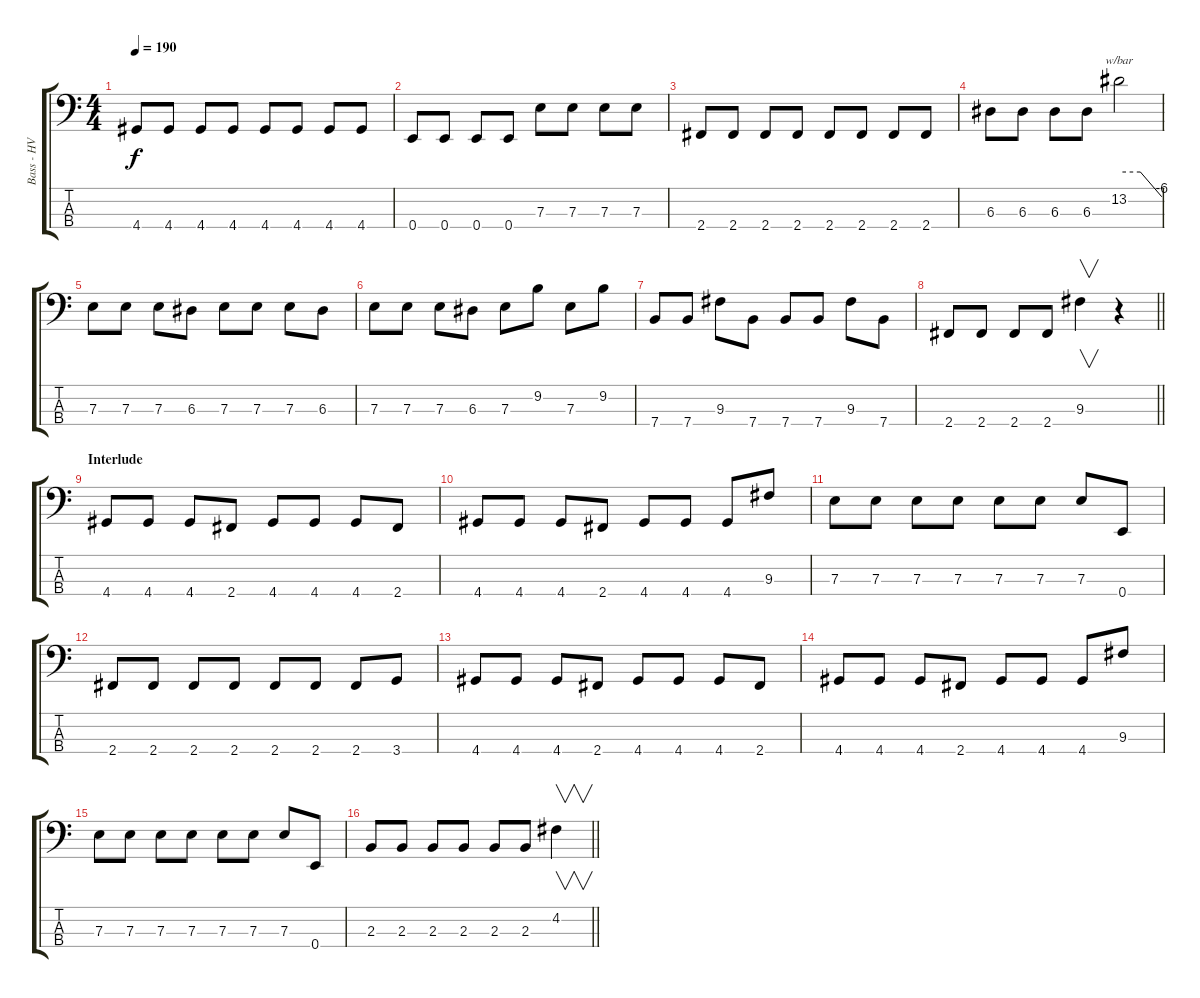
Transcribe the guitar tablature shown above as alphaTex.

\track ("Bass - HV ZhEkA" "Bass - HV ") {instrument synthbass2}
\staff {score tabs}
\tuning (G2 D2 A1 E1) {hide}
\ts (4 4)
\tempo 190
\clef f4
\ks c
4.4.8{dy f} 4.4.8 4.4.8 4.4.8 4.4.8 4.4.8 4.4.8 4.4.8 |
0.4.8 0.4.8 0.4.8 0.4.8 7.3.8 7.3.8 7.3.8 7.3.8 |
2.4.8 2.4.8 2.4.8 2.4.8 2.4.8 2.4.8 2.4.8 2.4.8 |
6.3.8 6.3.8 6.3.8 6.3.8 13.2.2{tbe (custom default 0 0 30 0 60 -24)} |
7.3.8 7.3.8 7.3.8 6.3.8 7.3.8 7.3.8 7.3.8 6.3.8 |
7.3.8 7.3.8 7.3.8 6.3.8 7.3.8 9.2.8 7.3.8 9.2.8 |
7.4.8 7.4.8 9.3.8 7.4.8 7.4.8 7.4.8 9.3.8 7.4.8 |
\barLineRight lightlight
2.4.8 2.4.8 2.4.8 2.4.8 9.3.4{v} r.4 |
\section ("" "Interlude")
4.4.8 4.4.8 4.4.8 2.4.8 4.4.8 4.4.8 4.4.8 2.4.8 |
4.4.8 4.4.8 4.4.8 2.4.8 4.4.8 4.4.8 4.4.8 9.3.8 |
7.3.8 7.3.8 7.3.8 7.3.8 7.3.8 7.3.8 7.3.8 0.4.8 |
2.4.8 2.4.8 2.4.8 2.4.8 2.4.8 2.4.8 2.4.8 3.4.8 |
4.4.8 4.4.8 4.4.8 2.4.8 4.4.8 4.4.8 4.4.8 2.4.8 |
4.4.8 4.4.8 4.4.8 2.4.8 4.4.8 4.4.8 4.4.8 9.3.8 |
7.3.8 7.3.8 7.3.8 7.3.8 7.3.8 7.3.8 7.3.8 0.4.8 |
\barLineRight lightlight
2.3.8 2.3.8 2.3.8 2.3.8 2.3.8 2.3.8 4.2.4{v}
